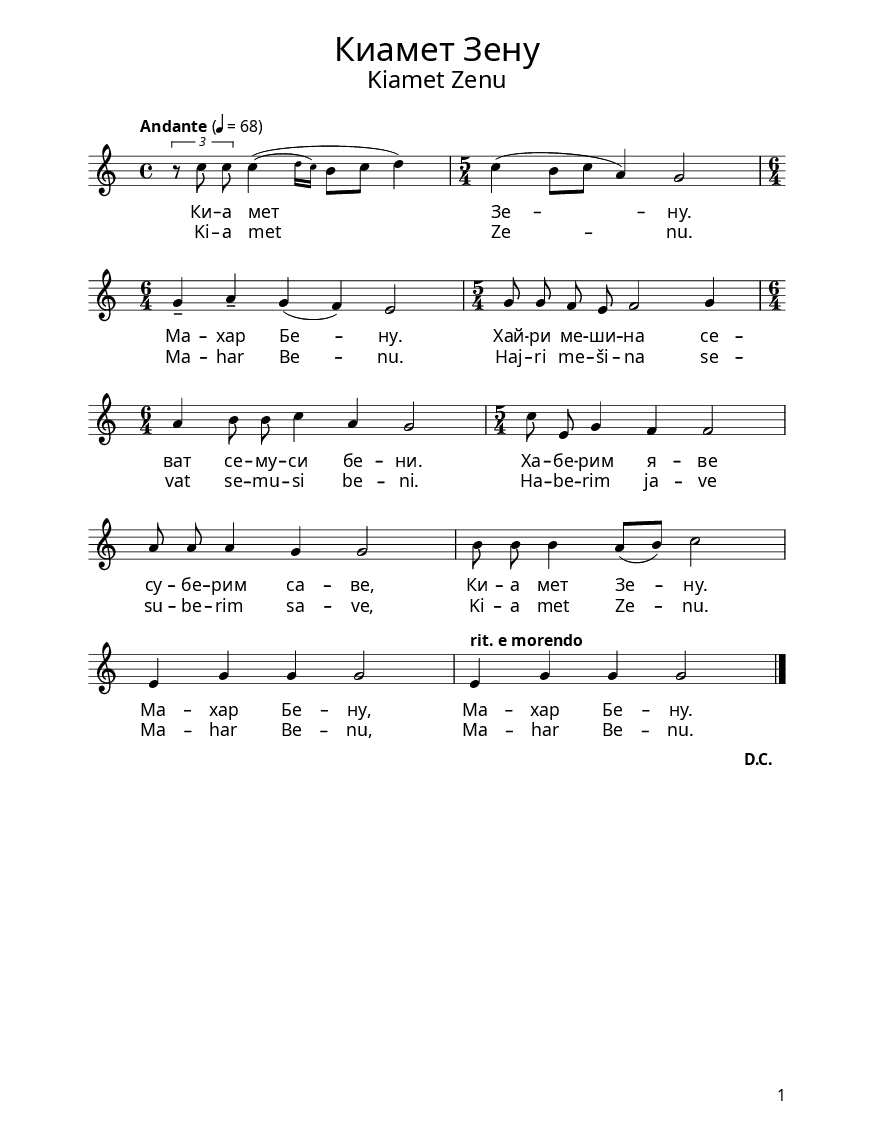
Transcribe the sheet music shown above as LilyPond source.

\version "2.24.1"

% include paper part and global functions
\include "include/globals.ily"

\bookpart {
  \label #'ref092_1
  \tocItem \markup "Киамет Зену – Kiamet Zenu "
  \include "include/bookpart-paper.ily"
  \score {
    \include "include/score-layout.ily"

    \new Voice \absolute {
      \clef treble
      \key c \major
      \time 4/4
      \tempoFunc "Andante" 4 "68"

      \autoBeamOff

      \tupletUp \tuplet 3/2 {r8 c'' c''8 }  c''4~ ( \slashedGrace { \stemDown d''16[c''16] \stemNeutral }  b'8[c''] d''4) | \time 5/4  c''4 ( b'8 [c''] a'4 ) g'2 \break |

      \time 6/4  g'4 -- a' -- g' ( f' ) e'2 | \time 5/4  g'8 g' f' e' f'2 g'4 \break |

      \time 6/4  a'4 b'8 b' c''4 a' g'2 |\time 5/4  c''8 e' g'4 f' f'2 | \break  a'8 a' a'4 g' g'2  |

      b'8 b' b'4 a'8 [( b' )] c''2 |\break e'4 g' g' g'2 | \tempo "rit. e morendo" e'4 g' g' g'2 | \bar "|."

    }



    \addlyrics {
      Ки -- а мет Зе --  -- ну. Ма -- хар Бе  --  ну. Хай  --  ри ме  -- ши  --  на се  --
      ват се  -- му  -- си бе  -- ни. Ха -- бе -- рим я -- ве су  -- бе  -- рим са  -- ве,
      Ки -- а мет Зе --  -- ну. Ма -- хар Бе  --  ну, Ма -- хар Бе  --  ну.
    }

   \addlyrics {
      Ki -- a met Ze --  -- nu. Ma -- har Be  --  nu. Haj  --  ri me  -- ši  --  na se  --
      vat se  -- mu  -- si be  -- ni. Ha -- be -- rim ja -- ve su  -- be  -- rim sa  -- ve,
      Ki -- a met Ze --  -- nu. Ma -- har Be  --  nu, Ma -- har Be  --  nu.
    }


    \header {
      title = \titleFunc "Киамет Зену" "Kiamet Zenu"
    }

    \midi{}

  } % score

\markup \dc-one "D.C."


  % include foreign translation(s) of the song
  %\include "lyrics_de/092_2_datay_davay_lyrics_de.ly"

} % bookpart
